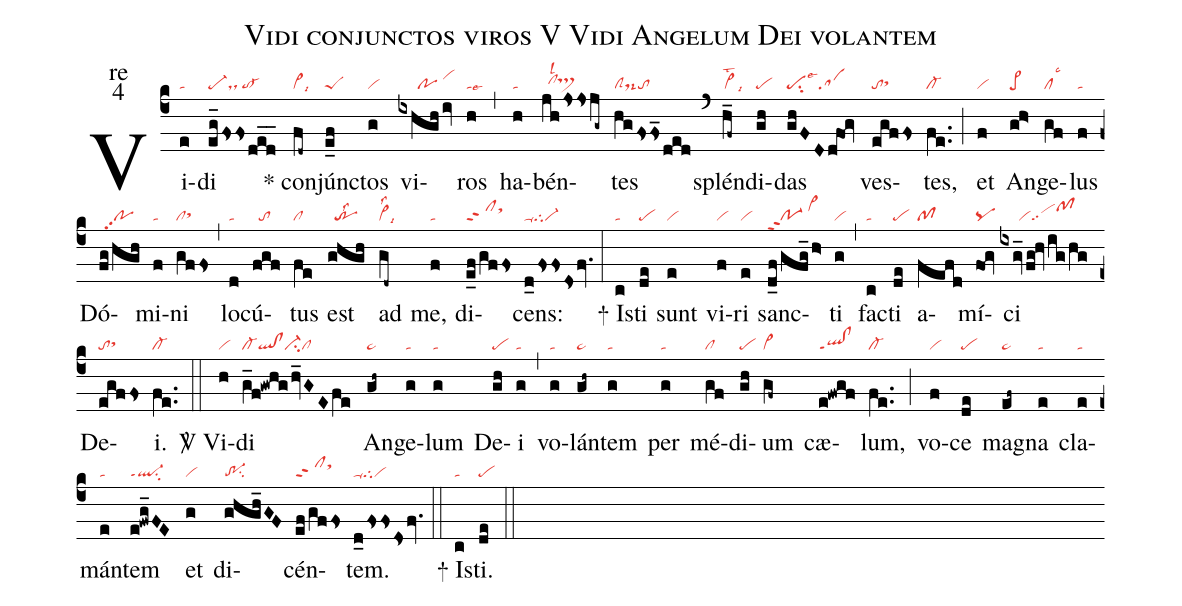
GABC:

name:Vidi conjunctos viros V Vidi Angelum Dei volantem;
office-part:re;
mode:4;
nabc-lines:1;
%%
(c4) Vi(e|ta)di(eg_fssded__|pe-ds/to-) <sp>*</sp>
con(fd~|vi>lsi9)júnc(e_f|peS)tos(g|vi) vi(ixhgh/iv|//////po/vihj)ros(h|talse6) (,)
ha(h|ta)bén(jhjsjsjg~|//clhhlsl2ts>hh)tes(hgfsfs_ded|clSds-to) (`)
splén(h_f~|vi>lsi9lst2)di(gh|pe)das(ghFDdfOg|pesu2lse3sa)
ves(egffs|tosthh)tes,(fe..|cl-) (;)
et(f|vi) An(g!h>|pe>)ge(gf|cllsc3)lus(f|ta) Dó(fg/hgh|//popp2)mi(f|ta)ni(gffs|clsthh) (,)
lo(d|ta)cú(fgf|//to)tus(fe|cl) est(ghgh|//trlss2) ad(gd~|vi>lss2lsi9) me,(f|ta)
di(e_f/gffs|clppt2sthj)cens:(d_0/fsfsdsfv.|tgppu1vi-) (:)

<sp>+</sp> Is(c|ta)ti(de|pe) sunt(e|vi)
vi(f|vi)ri(e|vi) sanc(d_f/gfg_/h>|po-1ppt2/vi>hj)ti(g|vi) (,)
fac(c|ta)ti(de|pe) a(fefd|pf)mí(fog|pq)ci(ixgv_fg!hv/ig/hg|//////viscpfhj)
De(egffs|tosthh)i.(fe..|cl-) (::)

<sp>V/</sp> Vi(h|vi)di(g_f!gwhghv_GEfe|cl-ql!clci-cl)
An(gh~|pe~)ge(g|ta)lum(g|ta) De(gh|pe)i(g|ta)
(,) vo(g|ta)lán(gh~|pe~)tem(g|ta) per(g|ta)
mé(gf|cl)di(gh|pe)um(gf~|vi>) cæ(e!fwgf|ql!clppt1)lum,(fe..|cl-) (;)
vo(f|vi)ce(de|pe) mag(ef~|pe~)na(e|ta) cla(e|ta)mán(e|ta)tem(e!fwg_FE|ql-su2ppt1)
et(g|vi) di(ghgh_GF|tr-1su2)cén(ef/gffs|clppt2sthj)tem.(d_0/fsfsdsfv.|tgppu1vi) (::)

<sp>+</sp> Is(c|ta)ti.(de|pe) (::)
